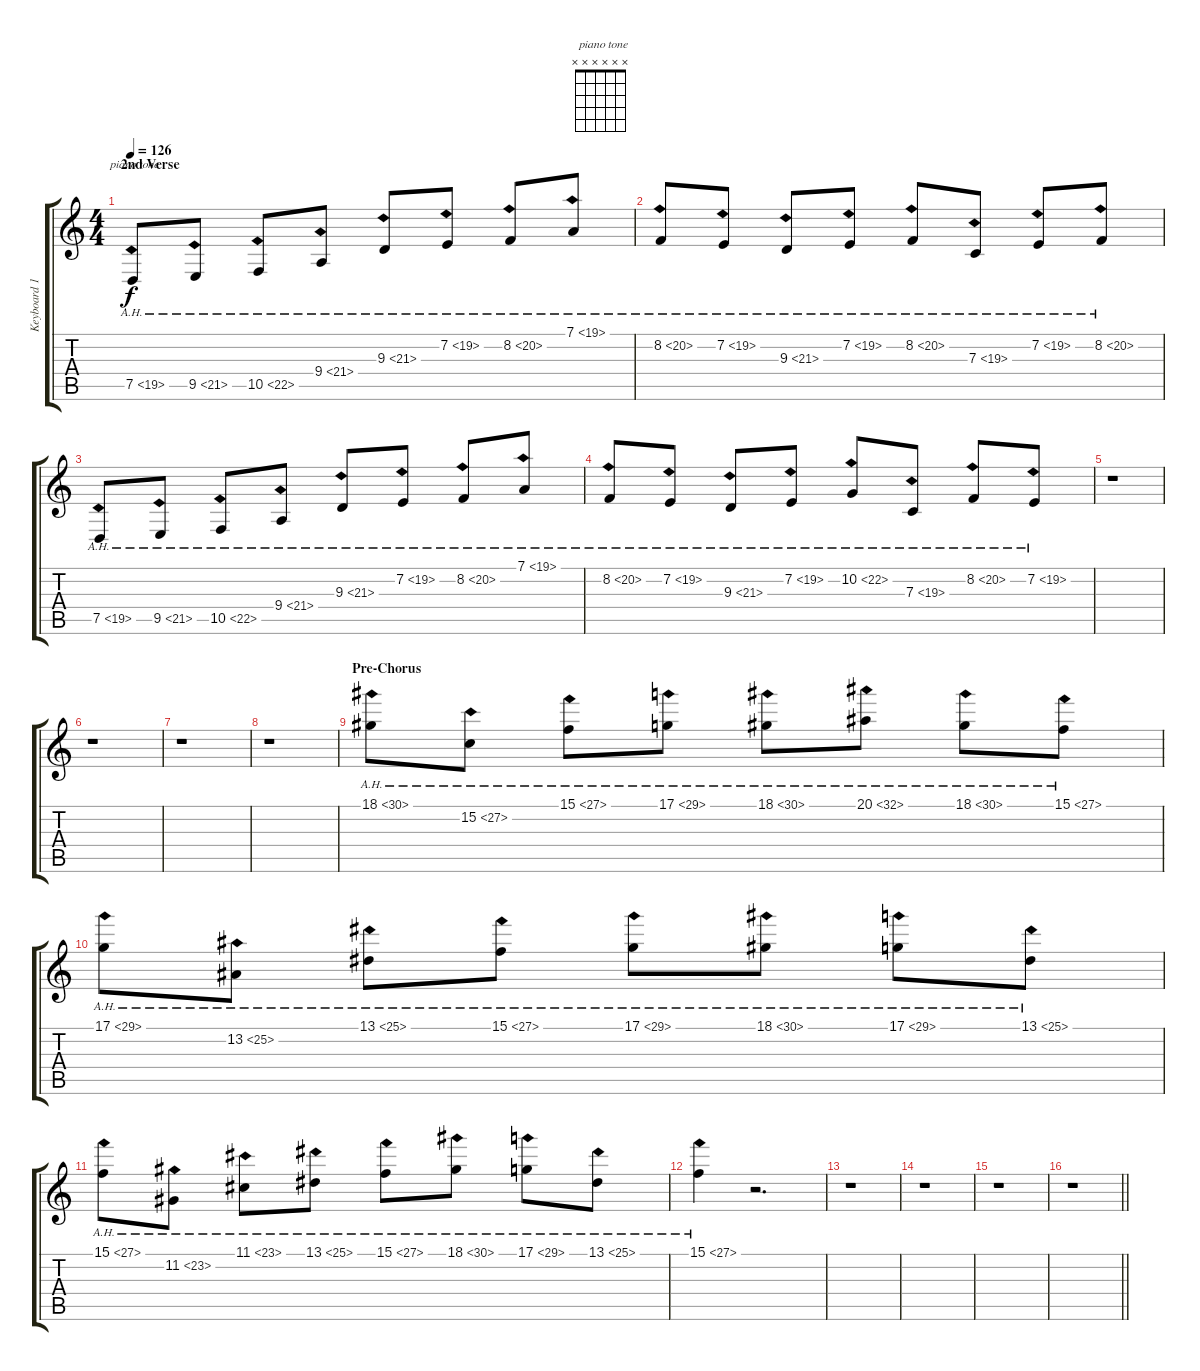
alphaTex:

\track ("Keyboard 1" "Keyboard 1") {instrument brightacousticpiano}
\staff {score tabs}
\tuning (D4 A3 F3 C3 G2 C2) {hide}
\chord ("  piano tone" x x x x x x)
\ts (4 4)
\section ("" "2nd Verse")
\tempo 126
\clef g2
\ks c
7.5{ah 12}.8{ch "  piano tone" dy f volume 12 instrument brightacousticpiano} 9.5{ah 12}.8 10.5{ah 12}.8 9.4{ah 12}.8 9.3{ah 12}.8 7.2{ah 12}.8 8.2{ah 12}.8 7.1{ah 12}.8 |
8.2{ah 12}.8 7.2{ah 12}.8 9.3{ah 12}.8 7.2{ah 12}.8 8.2{ah 12}.8 7.3{ah 12}.8 7.2{ah 12}.8 8.2{ah 12}.8 |
7.5{ah 12}.8 9.5{ah 12}.8 10.5{ah 12}.8 9.4{ah 12}.8 9.3{ah 12}.8 7.2{ah 12}.8 8.2{ah 12}.8 7.1{ah 12}.8 |
8.2{ah 12}.8 7.2{ah 12}.8 9.3{ah 12}.8 7.2{ah 12}.8 10.2{ah 12}.8 7.3{ah 12}.8 8.2{ah 12}.8 7.2{ah 12}.8 |
r.1 |
r.1 |
r.1 |
r.1 |
\section ("" "Pre-Chorus")
18.1{ah 12}.8 15.2{ah 12}.8 15.1{ah 12}.8 17.1{ah 12}.8 18.1{ah 12}.8 20.1{ah 12}.8 18.1{ah 12}.8 15.1{ah 12}.8 |
17.1{ah 12}.8 13.2{ah 12}.8 13.1{ah 12}.8 15.1{ah 12}.8 17.1{ah 12}.8 18.1{ah 12}.8 17.1{ah 12}.8 13.1{ah 12}.8 |
15.1{ah 12}.8 11.2{ah 12}.8 11.1{ah 12}.8 13.1{ah 12}.8 15.1{ah 12}.8 18.1{ah 12}.8 17.1{ah 12}.8 13.1{ah 12}.8 |
15.1{ah 12}.4 r.2{d} |
r.1 |
r.1 |
r.1 |
\barLineRight lightlight
r.1
